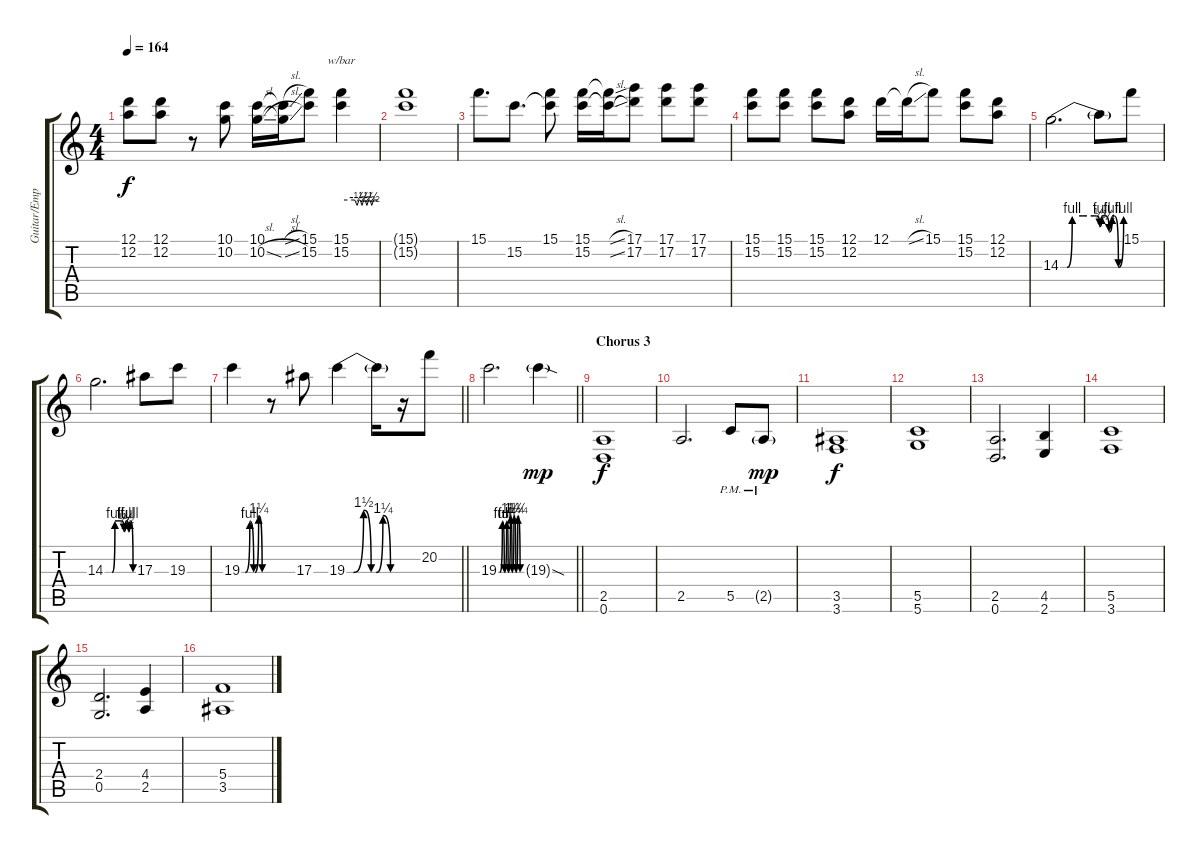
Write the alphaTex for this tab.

\track ("Guitar/Emppu" "Guitar/Emp") {instrument distortionguitar}
\staff {score tabs}
\tuning (D4 A3 F3 C3 G2 D2) {hide}
\ts (4 4)
\tempo 164
\clef g2
\ks c
(12.1 12.2).8{dy f} (12.1 12.2).8 r.8 (10.1 10.2).8 (10.1 10.2{sl}).16 (10.1{sl t} 10.2{sl t}).16 (15.1 15.2).8 (15.1 15.2).4{tbe (custom default 0 0 22 0 26 -2 29 0 31 0 34 -2 37 0 39 0 42 -2 45 0 47 0 50 -2 53 0 60 0)} |
(15.1{t} 15.2{t}).1 |
15.1.8{d} 15.2.8{d} (15.1 15.2{t}).8 (15.1 15.2).16 (15.1{sl t} 15.2{sl t}).16 (17.1 17.2).8 (17.1 17.2).8 (17.1 17.2).8 |
(15.1 15.2).8 (15.1 15.2).8 (15.1 15.2).8 (12.1 12.2).8 12.1.16 12.1{sl t}.16 15.1.8 (15.1 15.2).8 (12.1 12.2).8 |
14.3{be (custom 0 0 6 0 11 4 21 4 25 4 32 4 34 4 37 2 39 4 42 4 46 1 49 4 51 4 55 0 60 4)}.2{d} 14.3{t}.8 15.1.8 |
14.3{be (custom 0 0 15 0 21 4 35 4 40 2 44 4 46 4 50 2 53 4 55 4 60 0)}.2{d} 17.3.8 19.3.8 |
\barLineRight lightlight
19.3{be (custom 0 0 5 0 10 0 23 4 34 0 38 0 48 5 58 0 60 0)}.4 r.8 17.3.8 19.3{be (custom 0 0 8 0 20 6 29 0 35 0 43 5 52 0 60 0)}.4 19.3{t}.16 r.16 20.2.8 |
\barLineRight lightlight
19.3{be (custom 0 0 3 0 10 4 15 0 21 4 25 0 31 5 35 0 40 5 45 0 50 5 56 0 60 0)}.2{d} 19.3{sod g}.4{dy mp} |
\section ("" "Chorus 3")
(2.5 0.6).1{dy f} |
2.5.2{d} 5.5{pm}.8 2.5{g pm}.8{dy mp} |
(3.5 3.6).1{dy f} |
(5.5 5.6).1 |
(2.5 0.6).2{d} (4.5 2.6).4 |
(5.5 3.6).1 |
(2.4 0.5).2{d} (4.4 2.5).4 |
(5.4 3.5).1
